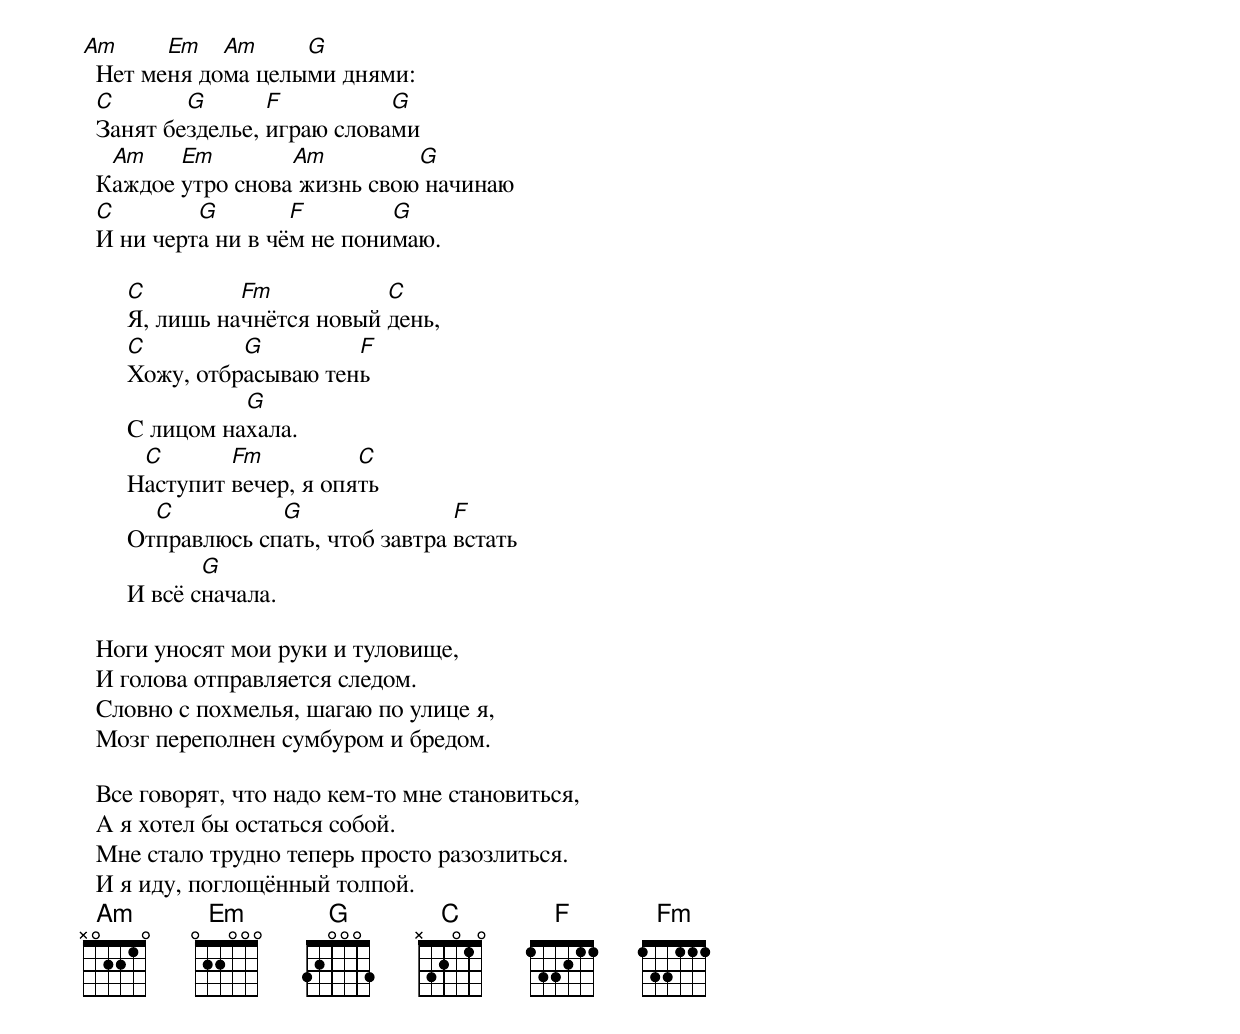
Am      Em   Am     G
  Нет меня дома целыми днями:
  C       G       F          G
  Занят безделье, играю словами
   Am    Em        Am         G
  Каждое утро снова жизнь свою начинаю
  C        G        F        G
  И ни черта ни в чём не понимаю.

       C         Fm           C
       Я, лишь начнётся новый день,
       C         G         F
       Хожу, отбрасываю тень
                 G
       С лицом нахала.
        C       Fm          C
       Наступит вечер, я опять
         C          G                F
       Отправлюсь спать, чтоб завтра встать
              G
       И всё сначала.

  Ноги уносят мои руки и туловище,
  И голова отправляется следом.
  Словно с похмелья, шагаю по улице я,
  Мозг переполнен сумбуром и бредом.

  Все говорят, что надо кем-то мне становиться,
  А я хотел бы остаться собой.
  Мне стало трудно теперь просто разозлиться.
  И я иду, поглощённый толпой.
